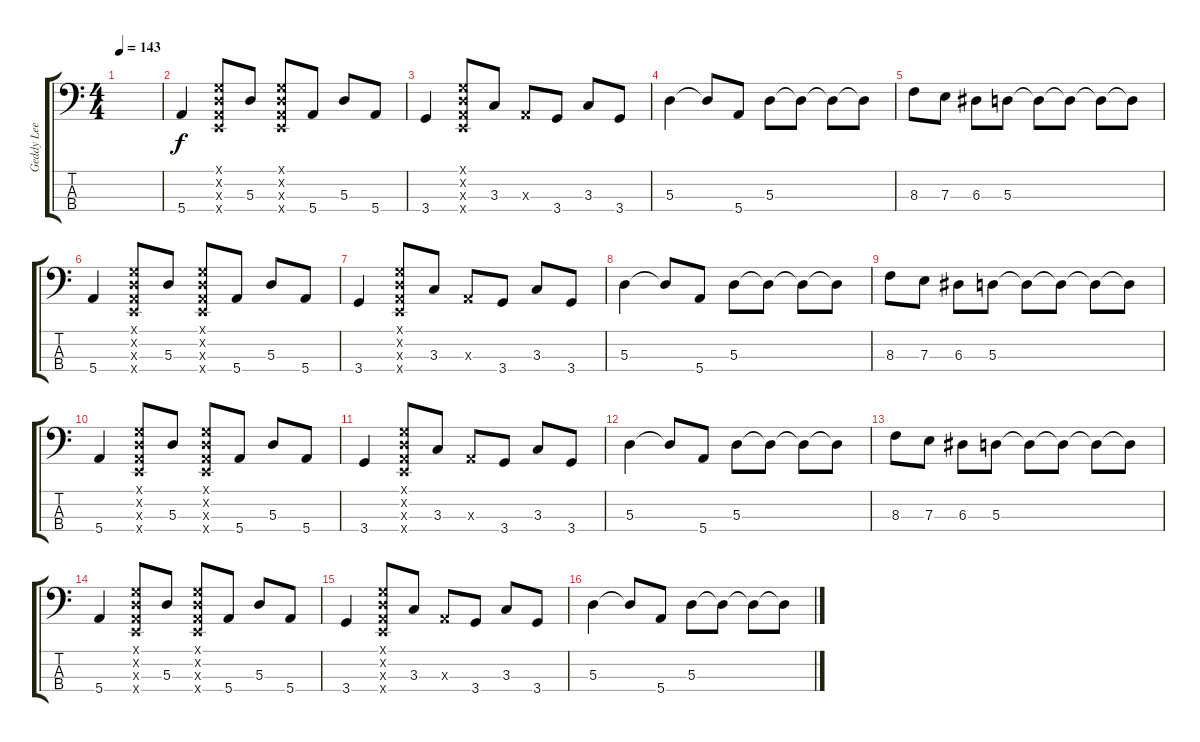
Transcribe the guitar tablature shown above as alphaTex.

\track ("Geddy Lee" "Geddy Lee") {instrument electricbassfinger}
\staff {score tabs}
\tuning (G2 D2 A1 E1) {hide}
\ts (4 4)
\tempo 143
\clef f4
\ks c
|
5.4.4 (0.1{x} 0.2{x} 0.3{x} 0.4{x}).8 5.3.8 (0.1{x} 0.2{x} 0.3{x} 0.4{x}).8 5.4.8 5.3.8 5.4.8 |
3.4.4 (0.1{x} 0.2{x} 0.3{x} 0.4{x}).8 3.3.8 0.3{x}.8 3.4.8 3.3.8 3.4.8 |
5.3.4 5.3{t}.8 5.4.8 5.3.8 5.3{t}.8 5.3{t}.8 5.3{t}.8 |
8.3.8 7.3.8 6.3.8 5.3.8 5.3{t}.8 5.3{t}.8 5.3{t}.8 5.3{t}.8 |
5.4.4 (0.1{x} 0.2{x} 0.3{x} 0.4{x}).8 5.3.8 (0.1{x} 0.2{x} 0.3{x} 0.4{x}).8 5.4.8 5.3.8 5.4.8 |
3.4.4 (0.1{x} 0.2{x} 0.3{x} 0.4{x}).8 3.3.8 0.3{x}.8 3.4.8 3.3.8 3.4.8 |
5.3.4 5.3{t}.8 5.4.8 5.3.8 5.3{t}.8 5.3{t}.8 5.3{t}.8 |
8.3.8 7.3.8 6.3.8 5.3.8 5.3{t}.8 5.3{t}.8 5.3{t}.8 5.3{t}.8 |
5.4.4 (0.1{x} 0.2{x} 0.3{x} 0.4{x}).8 5.3.8 (0.1{x} 0.2{x} 0.3{x} 0.4{x}).8 5.4.8 5.3.8 5.4.8 |
3.4.4 (0.1{x} 0.2{x} 0.3{x} 0.4{x}).8 3.3.8 0.3{x}.8 3.4.8 3.3.8 3.4.8 |
5.3.4 5.3{t}.8 5.4.8 5.3.8 5.3{t}.8 5.3{t}.8 5.3{t}.8 |
8.3.8 7.3.8 6.3.8 5.3.8 5.3{t}.8 5.3{t}.8 5.3{t}.8 5.3{t}.8 |
5.4.4 (0.1{x} 0.2{x} 0.3{x} 0.4{x}).8 5.3.8 (0.1{x} 0.2{x} 0.3{x} 0.4{x}).8 5.4.8 5.3.8 5.4.8 |
3.4.4 (0.1{x} 0.2{x} 0.3{x} 0.4{x}).8 3.3.8 0.3{x}.8 3.4.8 3.3.8 3.4.8 |
5.3.4 5.3{t}.8 5.4.8 5.3.8 5.3{t}.8 5.3{t}.8 5.3{t}.8
